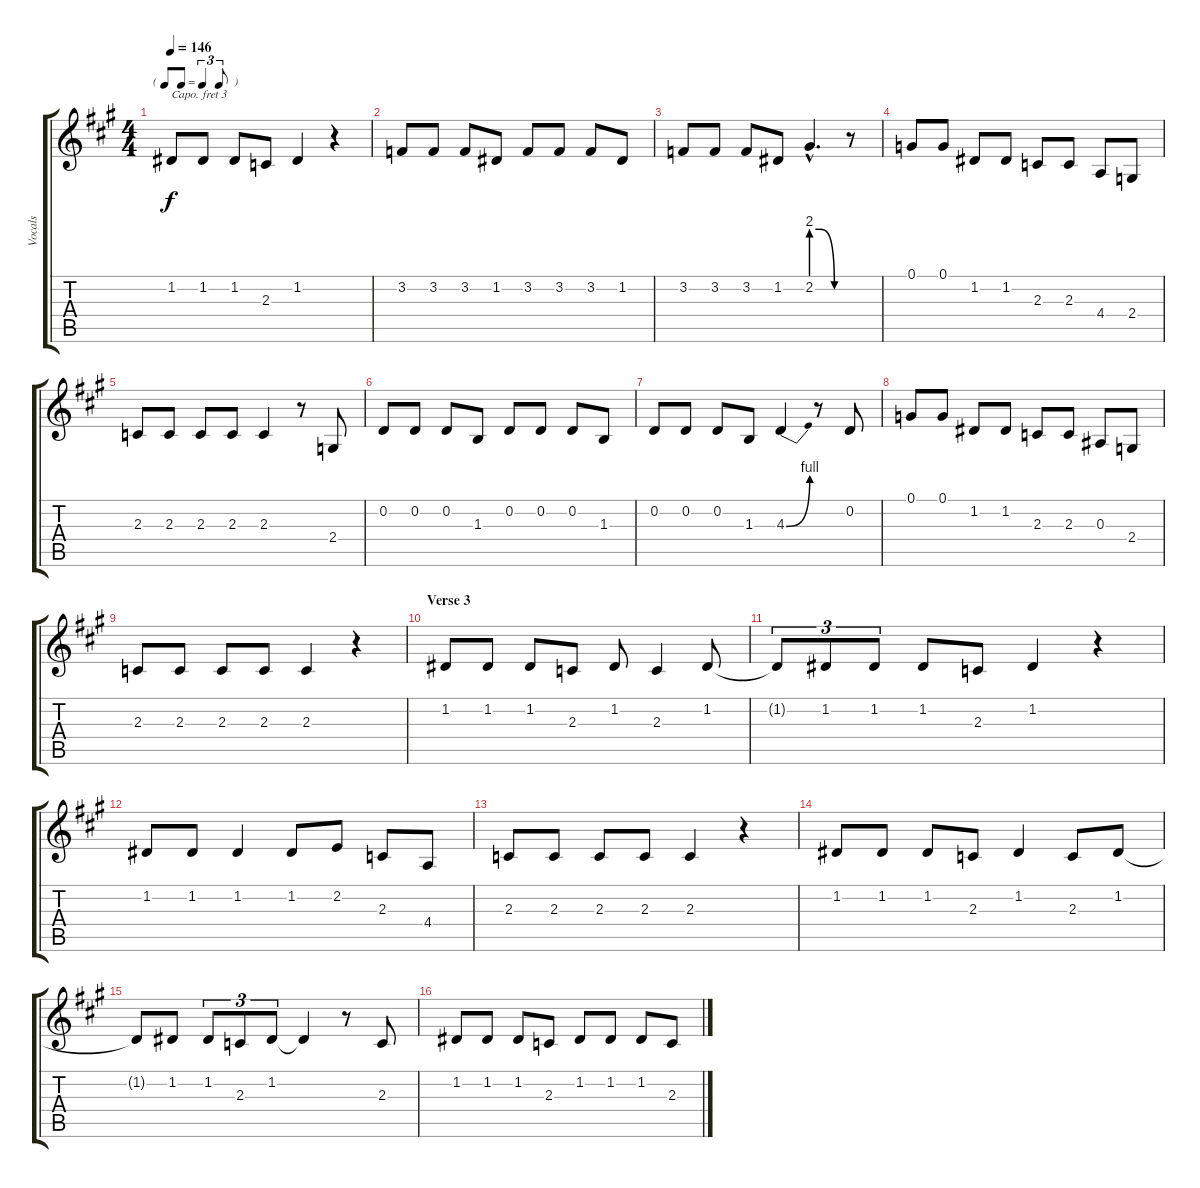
\track ("Vocals" "Vocals") {instrument clarinet}
\staff {score tabs}
\capo 3
\tuning (E4 B3 G3 D3 A2 E2) {hide}
\ts (4 4)
\tf triplet8th
\tempo 146
\clef g2
\ks a
1.2.8{dy f} 1.2.8 1.2.8 2.3.8 1.2.4 r.4 |
3.2.8 3.2.8 3.2.8 1.2.8 3.2.8 3.2.8 3.2.8 1.2.8 |
3.2.8 3.2.8 3.2.8 1.2.8 2.2{be (custom 0 8 15 8 45 0 60 0) hac}.4{d} r.8 |
0.1.8 0.1.8 1.2.8 1.2.8 2.3.8 2.3.8 4.4.8 2.4.8 |
2.3.8 2.3.8 2.3.8 2.3.8 2.3.4 r.8 2.4.8 |
0.2.8 0.2.8 0.2.8 1.3.8 0.2.8 0.2.8 0.2.8 1.3.8 |
0.2.8 0.2.8 0.2.8 1.3.8 4.3{be (bend 0 0 60 4)}.4 r.8 0.2.8 |
0.1.8 0.1.8 1.2.8 1.2.8 2.3.8 2.3.8 0.3.8 2.4.8 |
2.3.8 2.3.8 2.3.8 2.3.8 2.3.4 r.4 |
\section ("" "Verse 3")
1.2.8 1.2.8 1.2.8 2.3.8 1.2.8 2.3.4 1.2.8 |
1.2{t}.8{tu (3 2)} 1.2.8{tu (3 2)} 1.2.8{tu (3 2)} 1.2.8 2.3.8 1.2.4 r.4 |
1.2.8 1.2.8 1.2.4 1.2.8 2.2.8 2.3.8 4.4.8 |
2.3.8 2.3.8 2.3.8 2.3.8 2.3.4 r.4 |
1.2.8 1.2.8 1.2.8 2.3.8 1.2.4 2.3.8 1.2.8 |
1.2{t}.8 1.2.8 1.2.8{tu (3 2)} 2.3.8{tu (3 2)} 1.2.8{tu (3 2)} 1.2{t}.4 r.8 2.3.8 |
1.2.8 1.2.8 1.2.8 2.3.8 1.2.8 1.2.8 1.2.8 2.3.8
